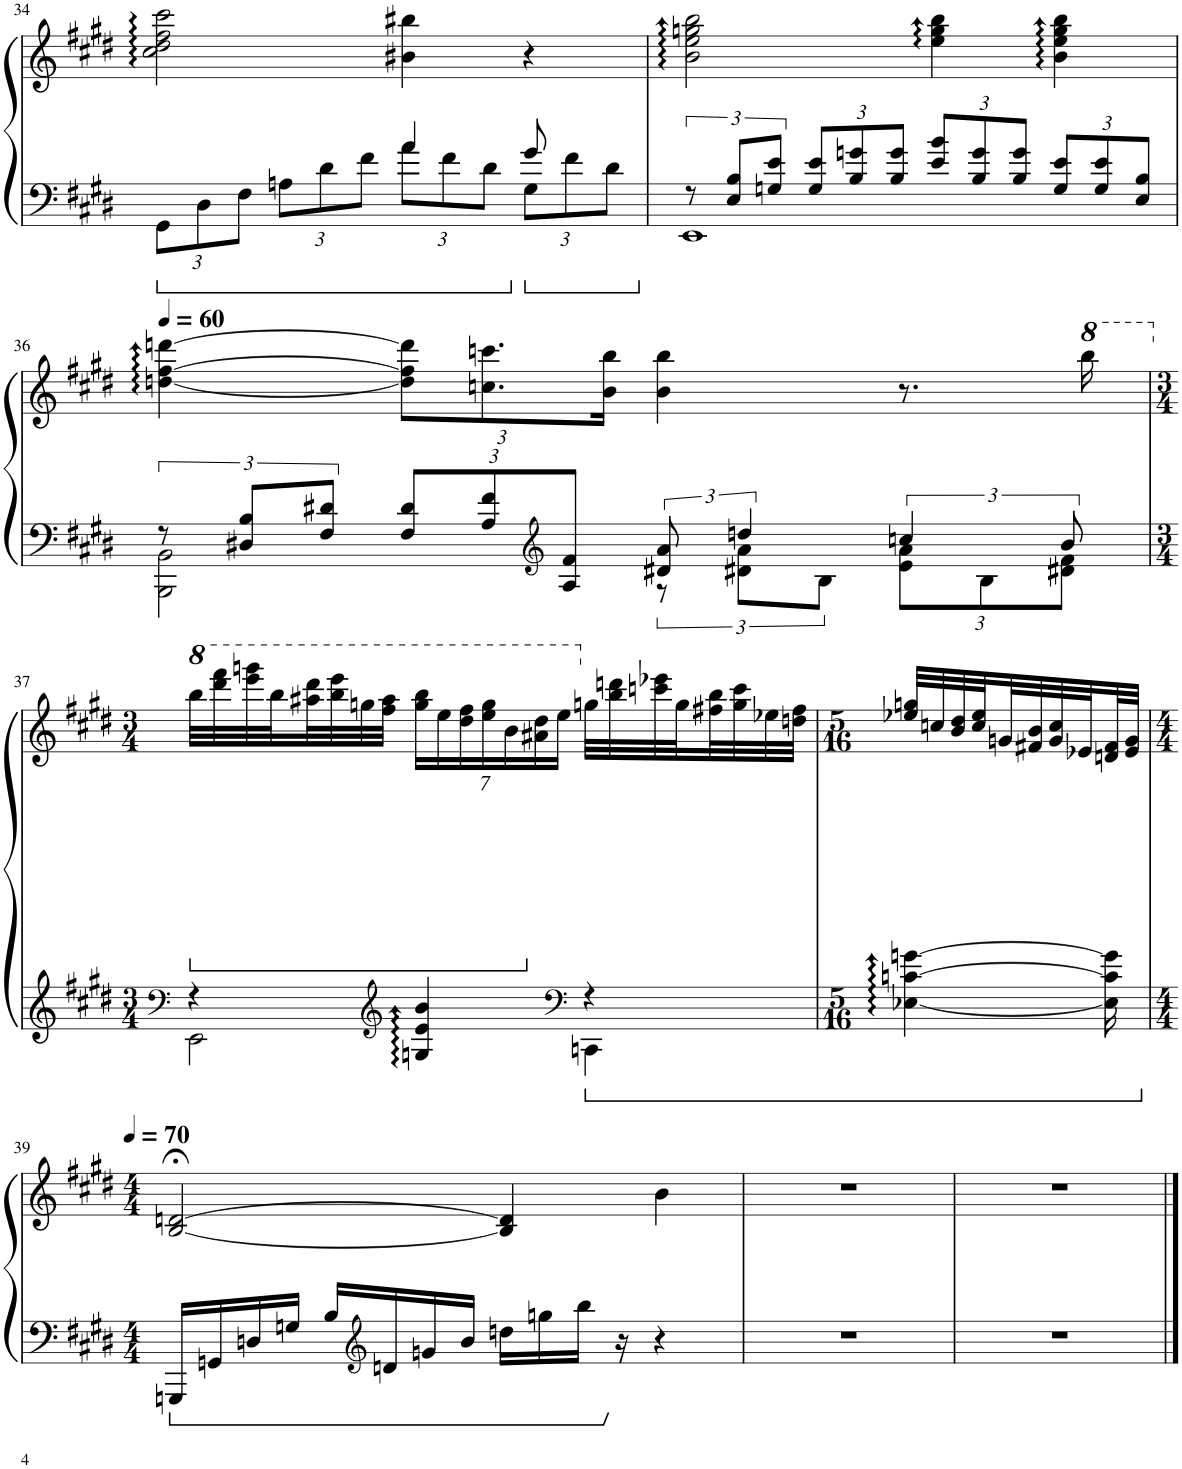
**kern	**kern
*part1	*part1
*staff2	*staff1
*I"Piano	*
*I'Pno.	*
!!LO:PB:g=z
*clefF4	*clefG2
*k[f#c#g#d#]	*k[f#c#g#d#]
*M4/4	*M4/4
=34	=34
*^	*
*	*Xbrackettup	*
4ryy	12GG#\L	2cc#\ 2dd#\ 2ff#\ 2ccc#\
.	12D#\	.
.	12F#\J	.
4ryy	12An\L	.
.	12d#\	.
.	12f#\J	.
4a/	12a\L	4b#X\ 4bb#X\
.	12f#\	.
.	12d#\J	.
*ped	*	*
8g#/	12G#\L	4r
.	12f#\	.
8ryy	.	.
.	12d#\J	.
=35	=35	=35
*brackettup	*	*
12r	1EE	2b\ 2ee\ 2ggn\ 2bb\
12E/ 12B/L	.	.
12Gn/ 12e/J	.	.
*Xbrackettup	*	*
12G/ 12e/L	.	.
12B/ 12gn/	.	.
12B/ 12g/J	.	.
12e/ 12b/L	.	4ee\ 4gg\ 4bb\
12B/ 12g/	.	.
12B/ 12g/J	.	.
12G/ 12e/L	.	4b\ 4ee\ 4gg\ 4bb\
12G/ 12e/	.	.
12E/ 12B/J	.	.
!!LO:LB:g=z
=36	=36	=36
*brackettup	*	*
*	*	*MM60
12r	2BBB\ 2BB\	[4ddn\ [4ff#\ [4dddn\
12D#X/ 12B/L	.	.
12F#/ 12d#X/J	.	.
*Xbrackettup	*	*Xbrackettup
12F#/ 12d#/L	.	12dd\] 12ff#\] 12ddd\]L
12A/ 12f#/	.	12.ccn\ 12.cccn\
*clefG2	*	*
12A/ 12f#/J	.	.
.	.	24b\ 24bb\Jk
*brackettup	*	*
12d#X/ 12a/	12r	4b\ 4bb\
6ddn/	12d#X\ 12a\L	.
.	12B\J	.
*	*Xbrackettup	*
6ccn/	12e\ 12a\L	8.r
.	12B\	.
12b/	12d#X\ 12f#\J	.
*	*	*8va
.	.	16bbb\
!!LO:LB:g=z
=37	=37	=37
*clefF4	*	*
*M3/4	*	*M3/4
*	*	*X8va
*	*	*8va
4r	2EE\	32bbb\LLL
*	*	*ped
.	.	32dddd#\ 32ffff#\
.	.	32eeee\ 32ggggn\
.	.	32bbb\J
.	.	32aaa#X\ 32dddd#\L
.	.	32bbb\ 32eeee\
.	.	32gggn\
.	.	32fff#\ 32aaa#\JJJ
*clefG2	*	*
4Gn/ 4e/ 4b/	.	28ggg\ 28bbb\LL
.	.	28eee\
.	.	28ddd#\ 28fff#\
.	.	28eee\ 28ggg\
.	.	28bb\
*	*	*Xped
.	.	28aa#X\ 28ddd#\
.	.	28eee\JJ
*clefF4	*	*
*	*	*X8va
4r	4CCn\	32ggn\LLL
.	.	32bb\ 32dddn\
.	.	32cccn\ 32eee-X\
.	.	32gg\J
.	.	32ff#X\ 32bb\L
.	.	32gg\ 32ccc\
.	.	32ee-X\
.	.	32ddn\ 32ff#\JJJ
*v	*v	*
=38	=38
*M5/16	*M5/16
[4E-X\ [4cn\ [4gn\	32ee-X/ 32ggn/LLL
.	32ccn/
.	32b/ 32dd#/
.	32cc/ 32ee-/J
.	32gn/L
.	32f#X/ 32b/
.	32g/ 32cc/
.	32e-X/J
16E-\] 16c\] 16g\]	32dn/ 32f#/L
.	32e-/ 32g/JJJ
!!LO:LB:g=z
=39	=39
*M4/4	*M4/4
*Xped	*
*	*MM70
16GGGn/LL	[2B/;< [2dn/;<
16GGn/	.
16Dn/	.
16Gn/JJ	.
16B/LL	.
*clefG2	*
16dn/	.
16gn/	.
16b/JJ	.
16ddn\LL	4B/] 4d/]
16ggn\	.
16bb\JJ	.
16r	.
4r	4b\
=40	=40
1r	1r
=41	=41
1r	1r
==	==
*-	*-
